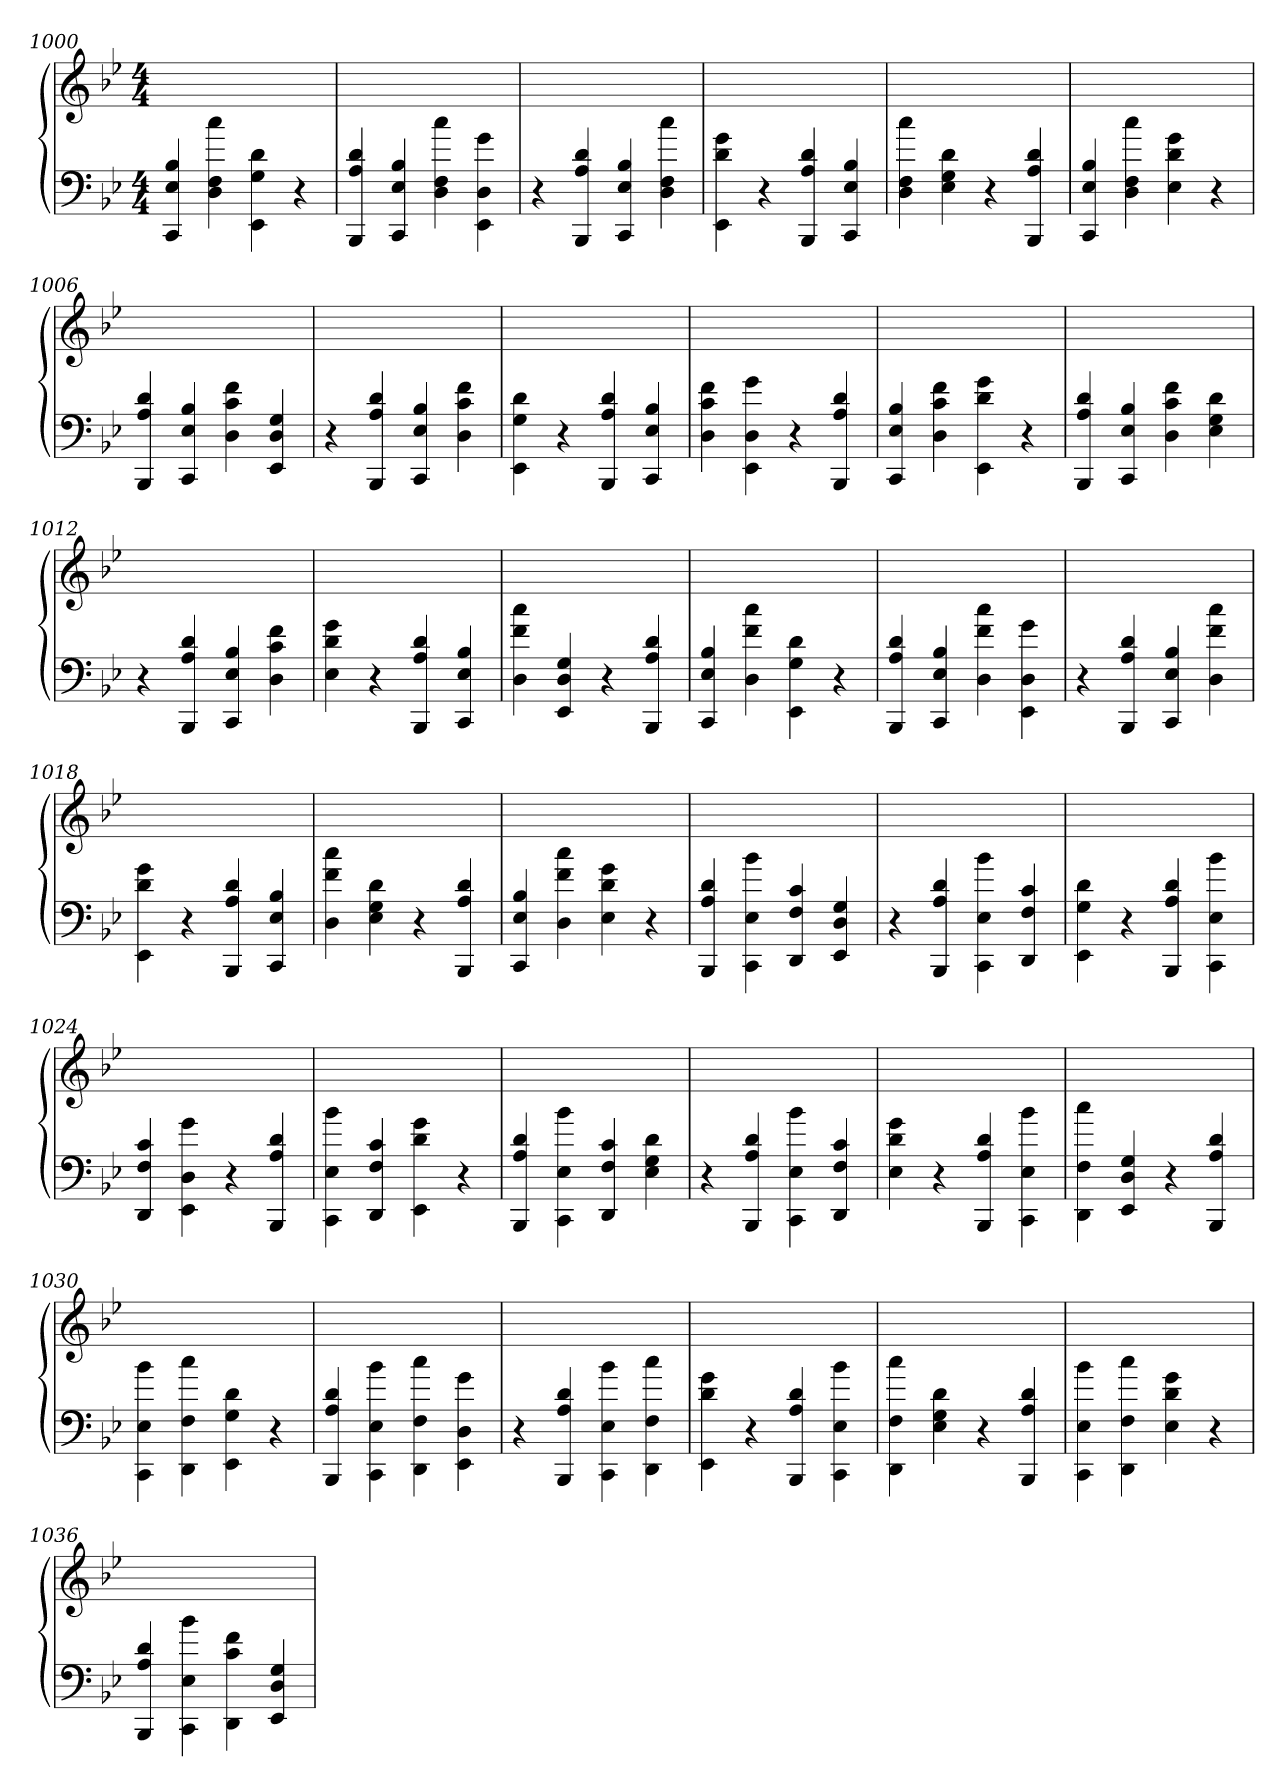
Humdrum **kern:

**kern	**kern
*part2	*part1
*staff2	*staff1
*clefF4	*clefG2
*k[b-e-]	*k[b-e-]
*B-:	*B-:
*M4/4	*M4/4
=1000	=1000
4CC 4E- 4B-	1ryy
4D 4F 4cc	.
4EE- 4G 4d	.
4r	.
=1001	=1001
4BBB- 4A 4d	1ryy
4CC 4E- 4B-	.
4D 4F 4cc	.
4EE- 4D 4g	.
=1002	=1002
4r	1ryy
4BBB- 4A 4d	.
4CC 4E- 4B-	.
4D 4F 4cc	.
=1003	=1003
4EE- 4d 4g	1ryy
4r	.
4BBB- 4A 4d	.
4CC 4E- 4B-	.
=1004	=1004
4D 4F 4cc	1ryy
4E- 4G 4d	.
4r	.
4BBB- 4A 4d	.
=1005	=1005
4CC 4E- 4B-	1ryy
4D 4F 4cc	.
4E- 4d 4g	.
4r	.
=1006	=1006
4BBB- 4A 4d	1ryy
4CC 4E- 4B-	.
4D 4c 4f	.
4EE- 4D 4G	.
=1007	=1007
4r	1ryy
4BBB- 4A 4d	.
4CC 4E- 4B-	.
4D 4c 4f	.
=1008	=1008
4EE- 4G 4d	1ryy
4r	.
4BBB- 4A 4d	.
4CC 4E- 4B-	.
=1009	=1009
4D 4c 4f	1ryy
4EE- 4D 4g	.
4r	.
4BBB- 4A 4d	.
=1010	=1010
4CC 4E- 4B-	1ryy
4D 4c 4f	.
4EE- 4d 4g	.
4r	.
=1011	=1011
4BBB- 4A 4d	1ryy
4CC 4E- 4B-	.
4D 4c 4f	.
4E- 4G 4d	.
=1012	=1012
4r	1ryy
4BBB- 4A 4d	.
4CC 4E- 4B-	.
4D 4c 4f	.
=1013	=1013
4E- 4d 4g	1ryy
4r	.
4BBB- 4A 4d	.
4CC 4E- 4B-	.
=1014	=1014
4D 4f 4cc	1ryy
4EE- 4D 4G	.
4r	.
4BBB- 4A 4d	.
=1015	=1015
4CC 4E- 4B-	1ryy
4D 4f 4cc	.
4EE- 4G 4d	.
4r	.
=1016	=1016
4BBB- 4A 4d	1ryy
4CC 4E- 4B-	.
4D 4f 4cc	.
4EE- 4D 4g	.
=1017	=1017
4r	1ryy
4BBB- 4A 4d	.
4CC 4E- 4B-	.
4D 4f 4cc	.
=1018	=1018
4EE- 4d 4g	1ryy
4r	.
4BBB- 4A 4d	.
4CC 4E- 4B-	.
=1019	=1019
4D 4f 4cc	1ryy
4E- 4G 4d	.
4r	.
4BBB- 4A 4d	.
=1020	=1020
4CC 4E- 4B-	1ryy
4D 4f 4cc	.
4E- 4d 4g	.
4r	.
=1021	=1021
4BBB- 4A 4d	1ryy
4CC 4E- 4b-	.
4DD 4F 4c	.
4EE- 4D 4G	.
=1022	=1022
4r	1ryy
4BBB- 4A 4d	.
4CC 4E- 4b-	.
4DD 4F 4c	.
=1023	=1023
4EE- 4G 4d	1ryy
4r	.
4BBB- 4A 4d	.
4CC 4E- 4b-	.
=1024	=1024
4DD 4F 4c	1ryy
4EE- 4D 4g	.
4r	.
4BBB- 4A 4d	.
=1025	=1025
4CC 4E- 4b-	1ryy
4DD 4F 4c	.
4EE- 4d 4g	.
4r	.
=1026	=1026
4BBB- 4A 4d	1ryy
4CC 4E- 4b-	.
4DD 4F 4c	.
4E- 4G 4d	.
=1027	=1027
4r	1ryy
4BBB- 4A 4d	.
4CC 4E- 4b-	.
4DD 4F 4c	.
=1028	=1028
4E- 4d 4g	1ryy
4r	.
4BBB- 4A 4d	.
4CC 4E- 4b-	.
=1029	=1029
4DD 4F 4cc	1ryy
4EE- 4D 4G	.
4r	.
4BBB- 4A 4d	.
=1030	=1030
4CC 4E- 4b-	1ryy
4DD 4F 4cc	.
4EE- 4G 4d	.
4r	.
=1031	=1031
4BBB- 4A 4d	1ryy
4CC 4E- 4b-	.
4DD 4F 4cc	.
4EE- 4D 4g	.
=1032	=1032
4r	1ryy
4BBB- 4A 4d	.
4CC 4E- 4b-	.
4DD 4F 4cc	.
=1033	=1033
4EE- 4d 4g	1ryy
4r	.
4BBB- 4A 4d	.
4CC 4E- 4b-	.
=1034	=1034
4DD 4F 4cc	1ryy
4E- 4G 4d	.
4r	.
4BBB- 4A 4d	.
=1035	=1035
4CC 4E- 4b-	1ryy
4DD 4F 4cc	.
4E- 4d 4g	.
4r	.
=1036	=1036
4BBB- 4A 4d	1ryy
4CC 4E- 4b-	.
4DD 4c 4f	.
4EE- 4D 4G	.
=	=
*-	*-
